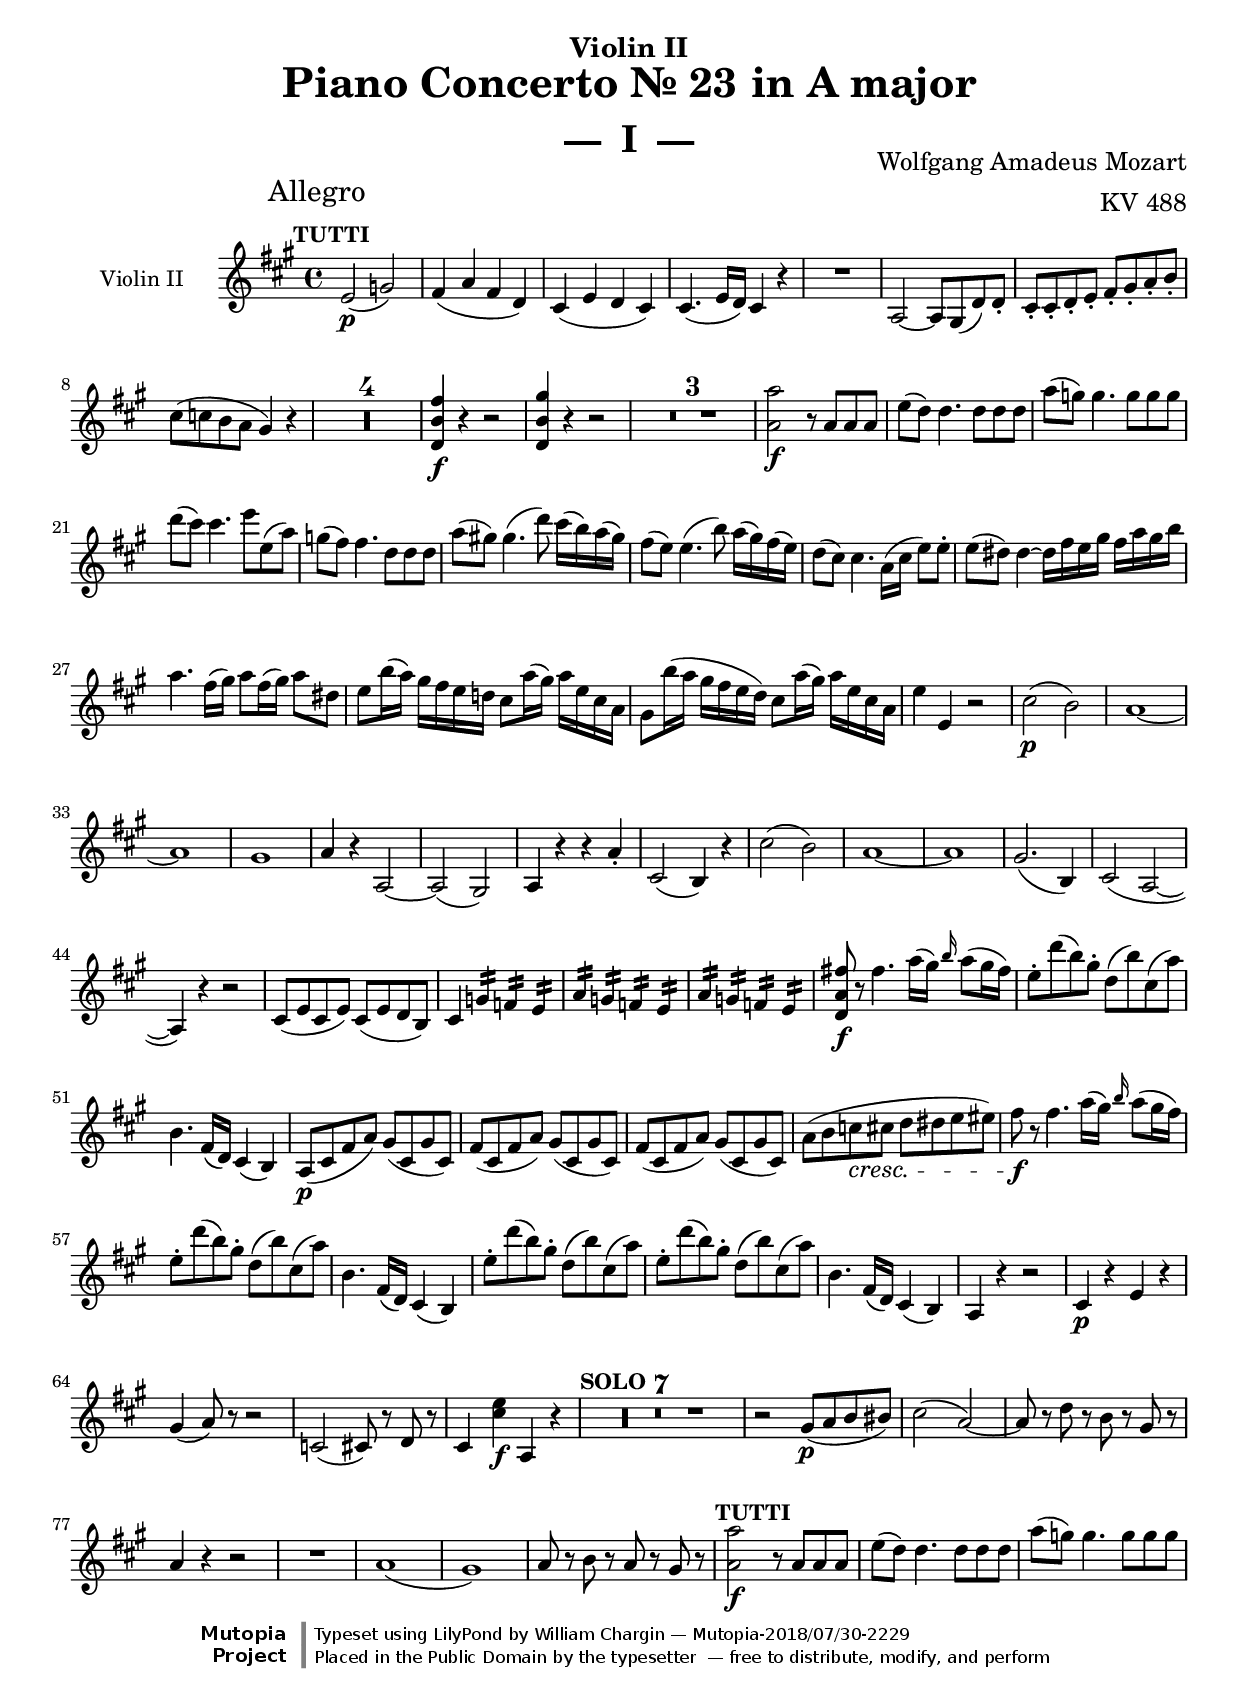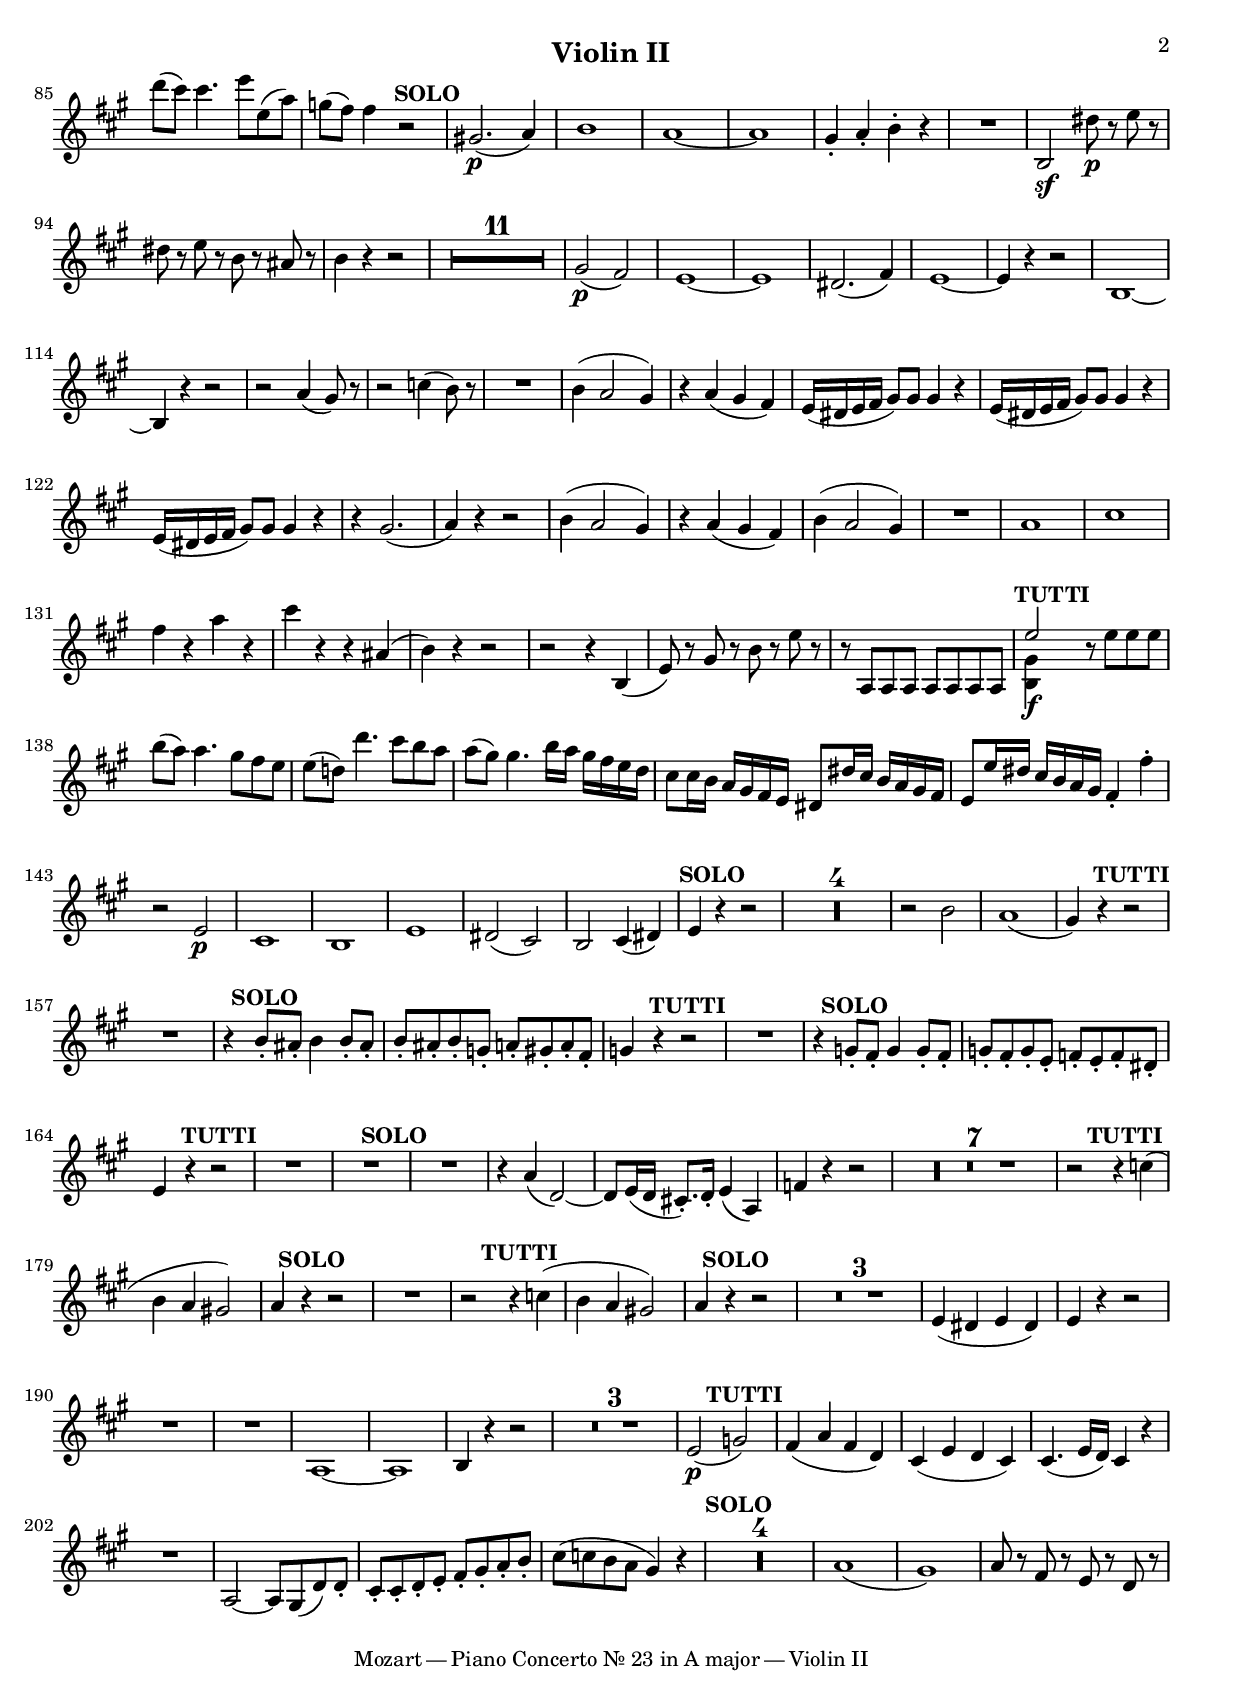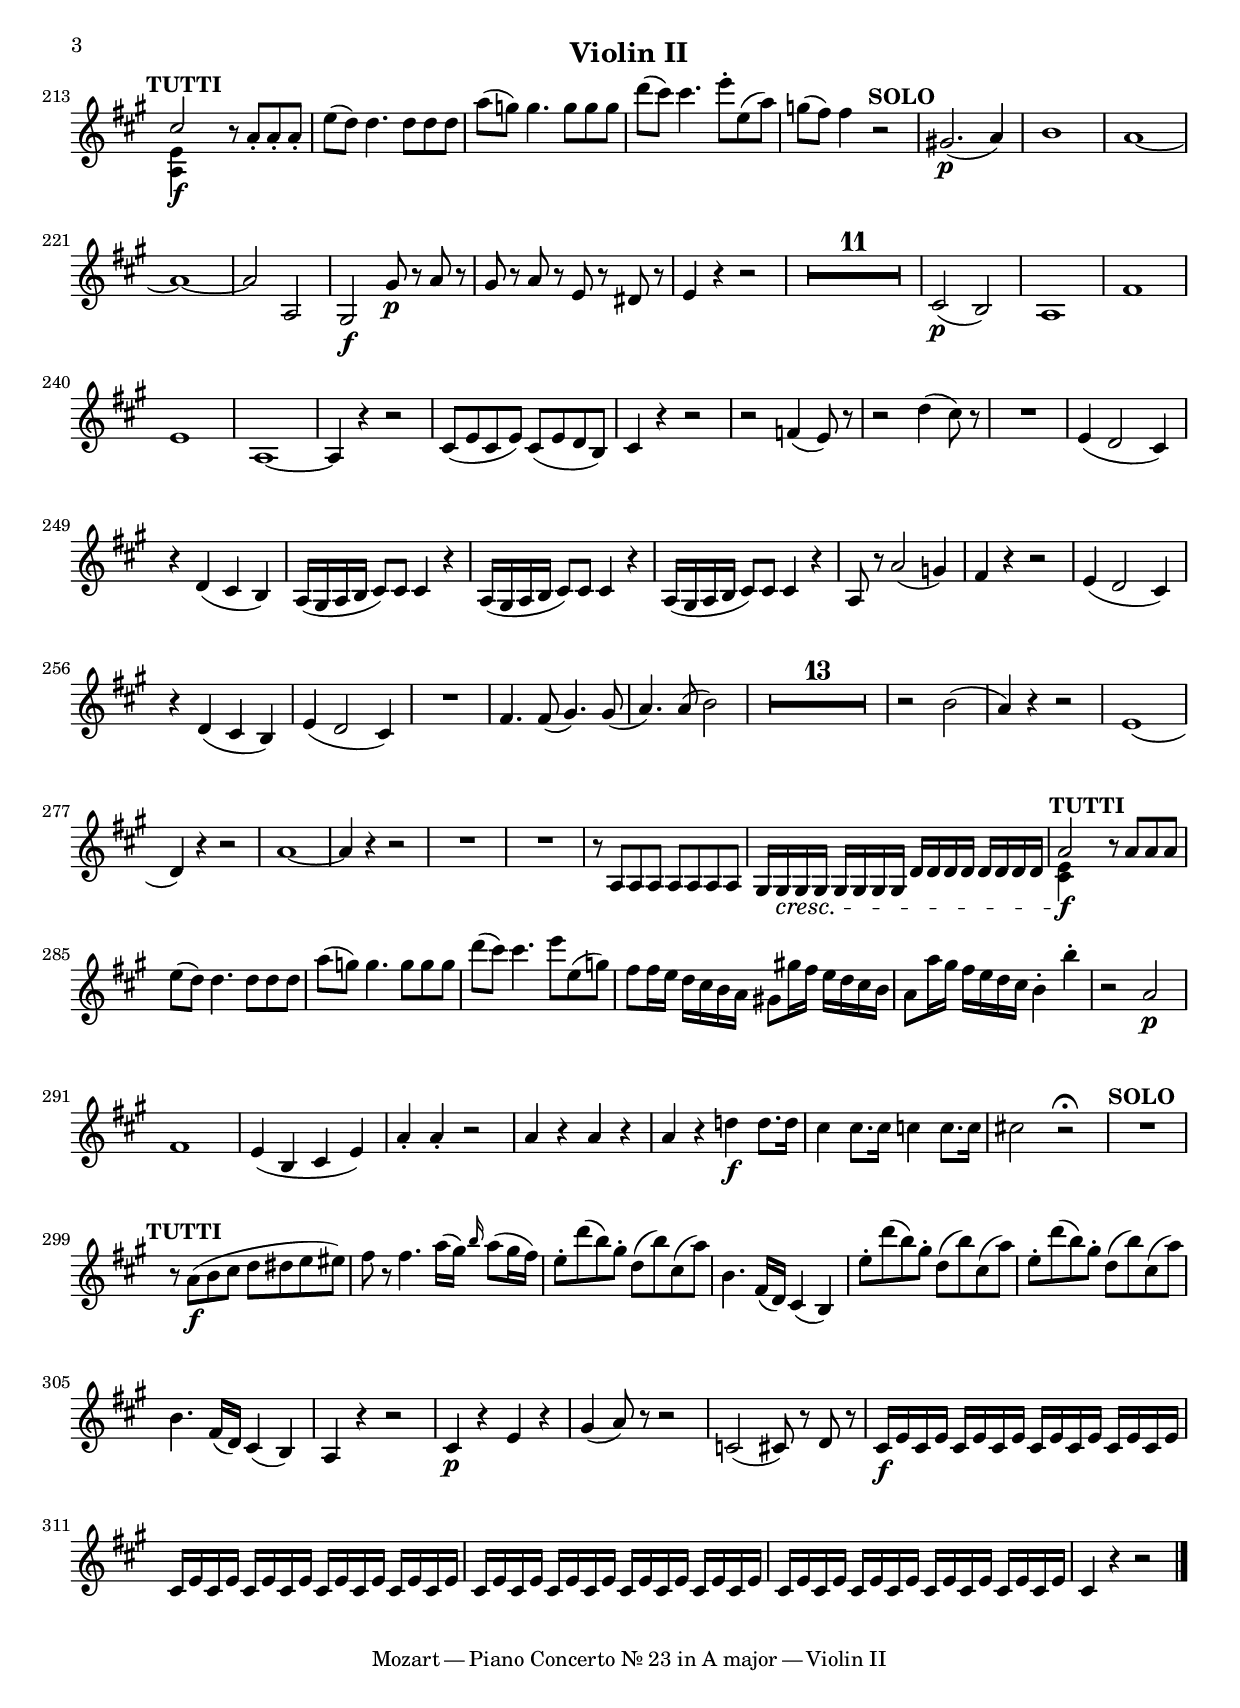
% Mozart - Piano Concerto No. 23 in A major
% typeset by William Chargin
% Violin II
% Main file, to be compiled directly.

%#(set-default-paper-size "letter")
#(ly:set-option 'relative-includes #t)

\include "../common/version.ily"
\include "../common/variables.ily"
\include "../mutopia-header.ily"
\include "../common/definitions.ily"
\include "../common/parts-dimension.ily"

thisInstrName = \thisInstrNameVII
Part = \thisInstrName
thisClef = \thisClefInstrVII

% I. Allegro
\include "../01_allegro/global.ily"
\include "../01_allegro/violin-ii.ily"
theseNotes = \violinII
thisTempo = \thisTempoMovI
thisIdentifier = \thisIdentifierMovI
\bookpart { % Score block for single-staff instruments
% Do not compile

\include "version.ily"
\include "styles.ily"

\score {
  \keepWithTag #'printed
  <<
    \new Staff {
      \set Staff.instrumentName = \thisInstrName
      \thisClef
      \condenseRests
      \global
      \theseNotes
    }
  >>
  \layout { }
}
 }

% II. Andante
\include "../02_andante/global.ily"
\include "../02_andante/violin-ii.ily"
theseNotes = \violinII
thisTempo = \thisTempoMovII
thisIdentifier = \thisIdentifierMovII
\bookpart { % Score block for single-staff instruments
% Do not compile

\include "version.ily"
\include "styles.ily"

\score {
  \keepWithTag #'printed
  <<
    \new Staff {
      \set Staff.instrumentName = \thisInstrName
      \thisClef
      \condenseRests
      \global
      \theseNotes
    }
  >>
  \layout { }
}
 }

% III. Presto
\include "../03_presto/global.ily"
\include "../03_presto/violin-ii.ily"
theseNotes = \violinII
thisTempo = \thisTempoMovIII
thisIdentifier = \thisIdentifierMovIII
\bookpart { % Score block for single-staff instruments
% Do not compile

\include "version.ily"
\include "styles.ily"

\score {
  \keepWithTag #'printed
  <<
    \new Staff {
      \set Staff.instrumentName = \thisInstrName
      \thisClef
      \condenseRests
      \global
      \theseNotes
    }
  >>
  \layout { }
}
 }
